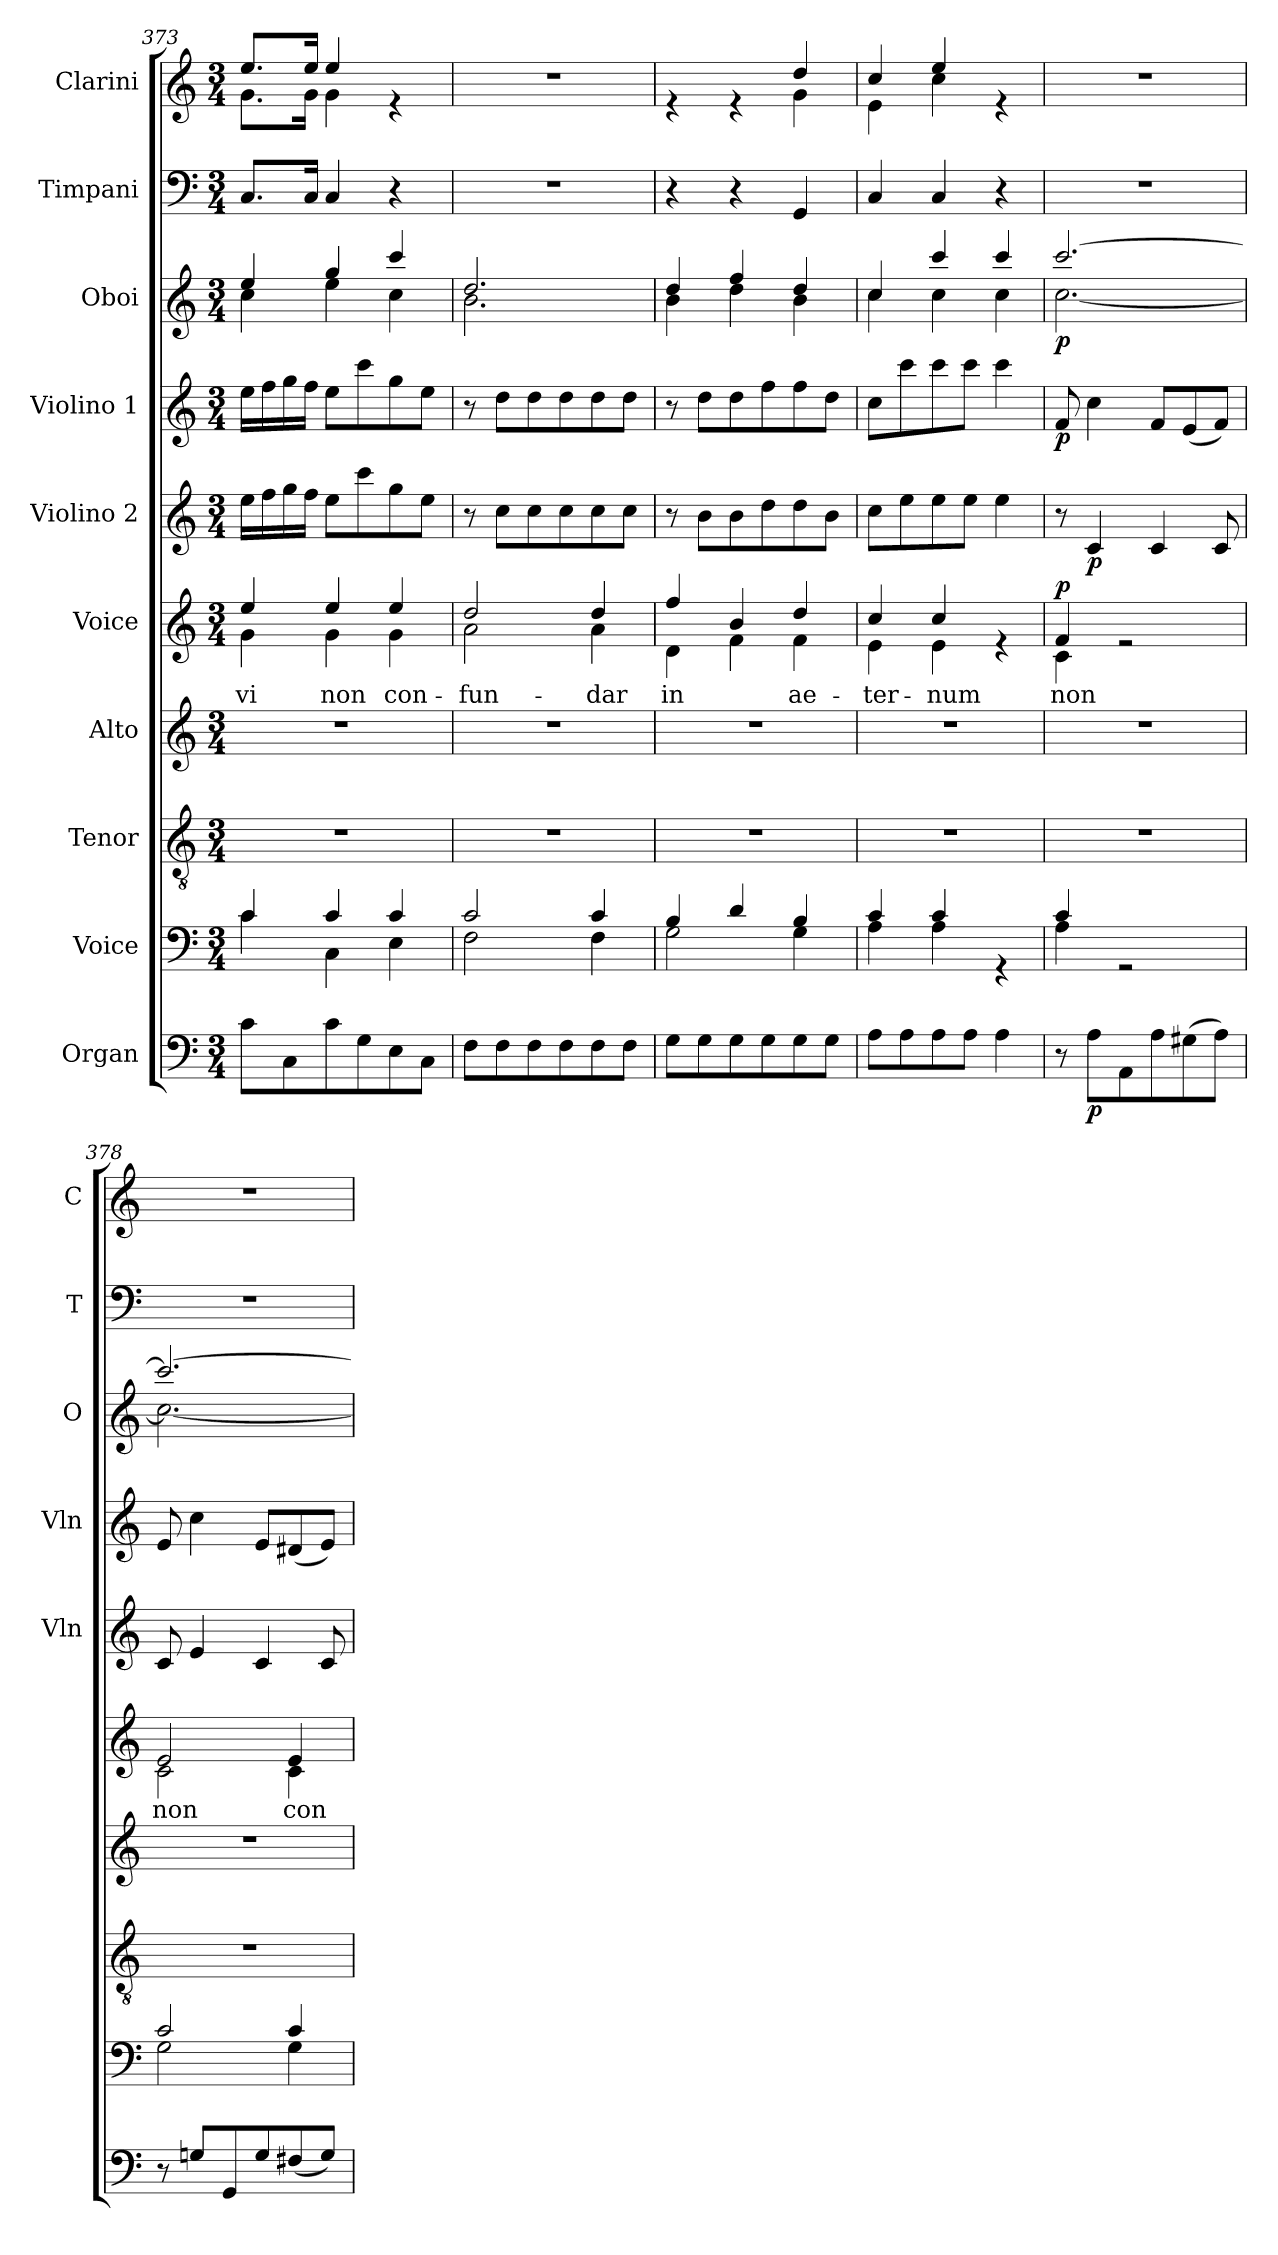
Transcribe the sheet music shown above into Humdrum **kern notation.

**kern	**dynam	**kern	**kern	**kern	**kern	**text	**dynam	**kern	**dynam	**kern	**dynam	**kern	**dynam	**kern	**kern
*part10	*part10	*part9	*part8	*part7	*part6	*part6	*part6	*part5	*part5	*part4	*part4	*part3	*part3	*part2	*part1
*staff10	*staff10	*staff9	*staff8	*staff7	*staff6	*staff6	*staff6	*staff5	*staff5	*staff4	*staff4	*staff3	*staff3	*staff2	*staff1
*I"Organ	*	*I"Voice	*I"Tenor	*I"Alto	*I"Voice	*	*	*I"Violino 2	*	*I"Violino 1	*	*I"Oboi	*	*I"Timpani	*I"Clarini
*	*	*	*	*	*	*	*	*I'Vln	*	*I'Vln	*	*I'O	*	*I'T	*I'C
*clefF4	*	*clefF4	*clefGv2	*clefG2	*clefG2	*	*	*clefG2	*	*clefG2	*	*clefG2	*	*clefF4	*clefG2
*k[]	*	*k[]	*k[]	*k[]	*k[]	*	*	*k[]	*	*k[]	*	*k[]	*	*k[]	*k[]
*M3/4	*	*M3/4	*M3/4	*M3/4	*M3/4	*	*	*M3/4	*	*M3/4	*	*M3/4	*	*M3/4	*M3/4
=373	=373	=373	=373	=373	=373	=373	=373	=373	=373	=373	=373	=373	=373	=373	=373
*	*	*^	*	*	*	*	*	*	*	*	*	*	*	*	*
!	!	!	!	!	!	!	!LO:LY:b	!	!	!	!	!	!	!	!	!
*	*	*	*	*	*	*^	*	*	*	*	*	*	*^	*	*	*^
8c\L	.	4c/	4c\	2.r	2.r	4ee/	4g\	-vi	.	16ee\LL	.	16ee\LL	.	4ee/	4cc\	.	8.C/L	8.ee/L	8.g\L
.	.	.	.	.	.	.	.	.	.	16ff\	.	16ff\	.	.	.	.	.	.	.
8C\	.	.	.	.	.	.	.	.	.	16gg\	.	16gg\	.	.	.	.	.	.	.
.	.	.	.	.	.	.	.	.	.	16ff\JJ	.	16ff\JJ	.	.	.	.	16C/Jk	16ee/Jk	16g\Jk
!	!	!	!	!	!	!	!	!LO:LY:b	!	!	!	!	!	!	!	!	!	!	!
8c\	.	4c/	4C\	.	.	4ee/	4g\	non	.	8ee\L	.	8ee\L	.	4gg/	4ee\	.	4C/	4ee/	4g\
8G\	.	.	.	.	.	.	.	.	.	8ccc\	.	8ccc\	.	.	.	.	.	.	.
!	!	!	!	!	!	!	!	!LO:LY:b	!	!	!	!	!	!	!	!	!	!	!
8E\	.	4c/	4E\	.	.	4ee/	4g\	con-	.	8gg\	.	8gg\	.	4ccc/	4cc\	.	4r	4re	4ryy
8C\J	.	.	.	.	.	.	.	.	.	8ee\J	.	8ee\J	.	.	.	.	.	.	.
*	*	*	*	*	*	*	*	*	*	*	*	*	*	*	*	*	*	*v	*v
=374	=374	=374	=374	=374	=374	=374	=374	=374	=374	=374	=374	=374	=374	=374	=374	=374	=374	=374
!	!	!	!	!	!	!	!	!LO:LY:b	!	!	!	!	!	!	!	!	!	!
8F\L	.	2c/	2F\	2.r	2.r	2dd/	2a\	-fun-	.	8r	.	8r	.	2.dd/	2.b\	.	2.r	2.r
8F\	.	.	.	.	.	.	.	.	.	8cc\L	.	8dd\L	.	.	.	.	.	.
8F\	.	.	.	.	.	.	.	.	.	8cc\	.	8dd\	.	.	.	.	.	.
8F\	.	.	.	.	.	.	.	.	.	8cc\	.	8dd\	.	.	.	.	.	.
!	!	!	!	!	!	!	!	!LO:LY:b	!	!	!	!	!	!	!	!	!	!
8F\	.	4c/	4F\	.	.	4dd/	4a\	-dar	.	8cc\	.	8dd\	.	.	.	.	.	.
8F\J	.	.	.	.	.	.	.	.	.	8cc\J	.	8dd\J	.	.	.	.	.	.
!!LO:PB:g=z
=375	=375	=375	=375	=375	=375	=375	=375	=375	=375	=375	=375	=375	=375	=375	=375	=375	=375	=375
!	!	!	!	!	!	!	!	!LO:LY:b	!	!	!	!	!	!	!	!	!	!
*	*	*	*	*	*	*	*	*	*	*	*	*	*	*	*	*	*	*^
8G\L	.	4B/	2G\	2.r	2.r	4ff/	4d\	in	.	8r	.	8r	.	4dd/	4b\	.	4r	4re	2ryy
8G\	.	.	.	.	.	.	.	.	.	8b\L	.	8dd\L	.	.	.	.	.	.	.
8G\	.	4d/	.	.	.	4b/	4f\	.	.	8b\	.	8dd\	.	4ff/	4dd\	.	4r	4re	.
8G\	.	.	.	.	.	.	.	.	.	8dd\	.	8ff\	.	.	.	.	.	.	.
!	!	!	!	!	!	!	!	!LO:LY:b	!	!	!	!	!	!	!	!	!	!	!
8G\	.	4B/	4G\	.	.	4dd/	4f\	ae-	.	8dd\	.	8ff\	.	4dd/	4b\	.	4GG/	4dd/	4g\
8G\J	.	.	.	.	.	.	.	.	.	8b\J	.	8dd\J	.	.	.	.	.	.	.
=376	=376	=376	=376	=376	=376	=376	=376	=376	=376	=376	=376	=376	=376	=376	=376	=376	=376	=376	=376
!	!	!	!	!	!	!	!	!LO:LY:b	!	!	!	!	!	!	!	!	!	!	!
8A\L	.	4c/	4A\	2.r	2.r	4cc/	4e\	-ter-	.	8cc\L	.	8cc\L	.	4cc/	4cc\	.	4C/	4cc/	4e\
8A\	.	.	.	.	.	.	.	.	.	8ee\	.	8ccc\	.	.	.	.	.	.	.
!	!	!	!	!	!	!	!	!LO:LY:b	!	!	!	!	!	!	!	!	!	!	!
8A\	.	4c/	4A\	.	.	4cc/	4e\	-num	.	8ee\	.	8ccc\	.	4ccc/	4cc\	.	4C/	4ee/	4cc\
8A\J	.	.	.	.	.	.	.	.	.	8ee\J	.	8ccc\J	.	.	.	.	.	.	.
4A\	.	4rGG	4ryy	.	.	4re	4ryy	.	.	4ee\	.	4ccc\	.	4ccc/	4cc\	.	4r	4re	4ryy
=377	=377	=377	=377	=377	=377	=377	=377	=377	=377	=377	=377	=377	=377	=377	=377	=377	=377	=377	=377
!	!	!	!	!	!	!	!	!LO:LY:b	!LO:DY:b	!	!	!	!LO:DY:b	!	!	!LO:DY:b	!	!	!
*	*	*	*	*	*	*	*	*	*	*	*	*	*	*	*	*	*	*v	*v
8r	.	4c/	4A\	2.r	2.r	4f/	4c\	non	p	8r	.	8f/	p	[2.ccc/	[2.cc\	p	2.r	2.r
!	!LO:DY:b	!	!	!	!	!	!	!	!	!	!LO:DY:b	!	!	!	!	!	!	!
8A\L	p	.	.	.	.	.	.	.	.	4c/	p	4cc\	.	.	.	.	.	.
8AA\	.	2rGG	2ryy	.	.	2re	2ryy	.	.	.	.	.	.	.	.	.	.	.
8A\	.	.	.	.	.	.	.	.	.	4c/	.	8f/L	.	.	.	.	.	.
(8G#X\	.	.	.	.	.	.	.	.	.	.	.	(8e/	.	.	.	.	.	.
8A\J)	.	.	.	.	.	.	.	.	.	8c/	.	8f/J)	.	.	.	.	.	.
=378	=378	=378	=378	=378	=378	=378	=378	=378	=378	=378	=378	=378	=378	=378	=378	=378	=378	=378
!	!	!	!	!	!	!	!	!LO:LY:b	!	!	!	!	!	!	!	!	!	!
8r	.	2c/	2G\	2.r	2.r	2e/	2c\	non	.	8c/	.	8e/	.	2.ccc/_	2.cc\_	.	2.r	2.r
8Gn/L	.	.	.	.	.	.	.	.	.	4e/	.	4cc\	.	.	.	.	.	.
8GG/	.	.	.	.	.	.	.	.	.	.	.	.	.	.	.	.	.	.
8G/	.	.	.	.	.	.	.	.	.	4c/	.	8e/L	.	.	.	.	.	.
!	!	!	!	!	!	!	!	!LO:LY:b	!	!	!	!	!	!	!	!	!	!
(8F#X/	.	4c/	4G\	.	.	4e/	4c\	con-	.	.	.	(8d#X/	.	.	.	.	.	.
8G/J)	.	.	.	.	.	.	.	.	.	8c/	.	8e/J)	.	.	.	.	.	.
*	*	*v	*v	*	*	*v	*v	*	*	*	*	*	*	*v	*v	*	*	*
=	=	=	=	=	=	=	=	=	=	=	=	=	=	=	=
*-	*-	*-	*-	*-	*-	*-	*-	*-	*-	*-	*-	*-	*-	*-	*-
